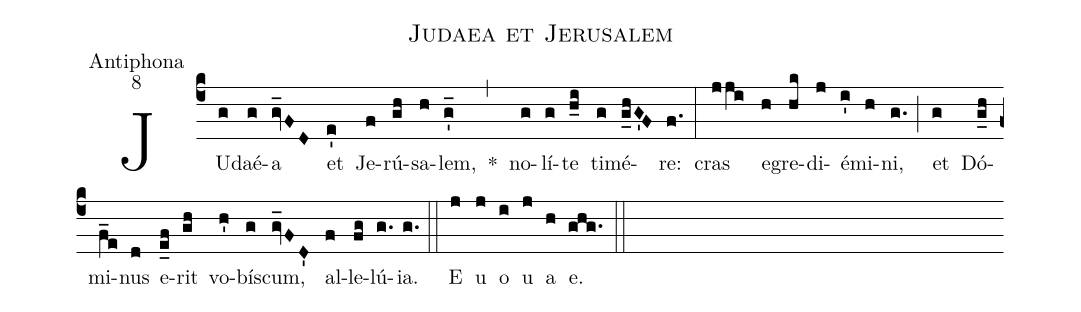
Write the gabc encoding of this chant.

name:Judaea et Jerusalem;
office-part:Antiphona;
mode:8;
%%
(c4) JU(g)daé(g)a(gv_FD) et(e') Je(f)rú(gh)sa(h)lem,(g'_) *(,) no(g)lí(g)te(h_i) ti(g)mé(g_hG'F)re:(f.) (:) cras(jji) e(h)gre(hk)di(j)é(i')mi(h)ni,(g.) (;) et(g) Dó(g_h)mi(f_e)nus(d) e(e_f)rit(gh) vo(h')bí(g)scum,(gv_FD') al(f)le(fg)lú(g.)ia.(g.) (::)
<eu>E(j) u(j) o(i) u(j) a(h) e.</eu>(ghg.) (::)
